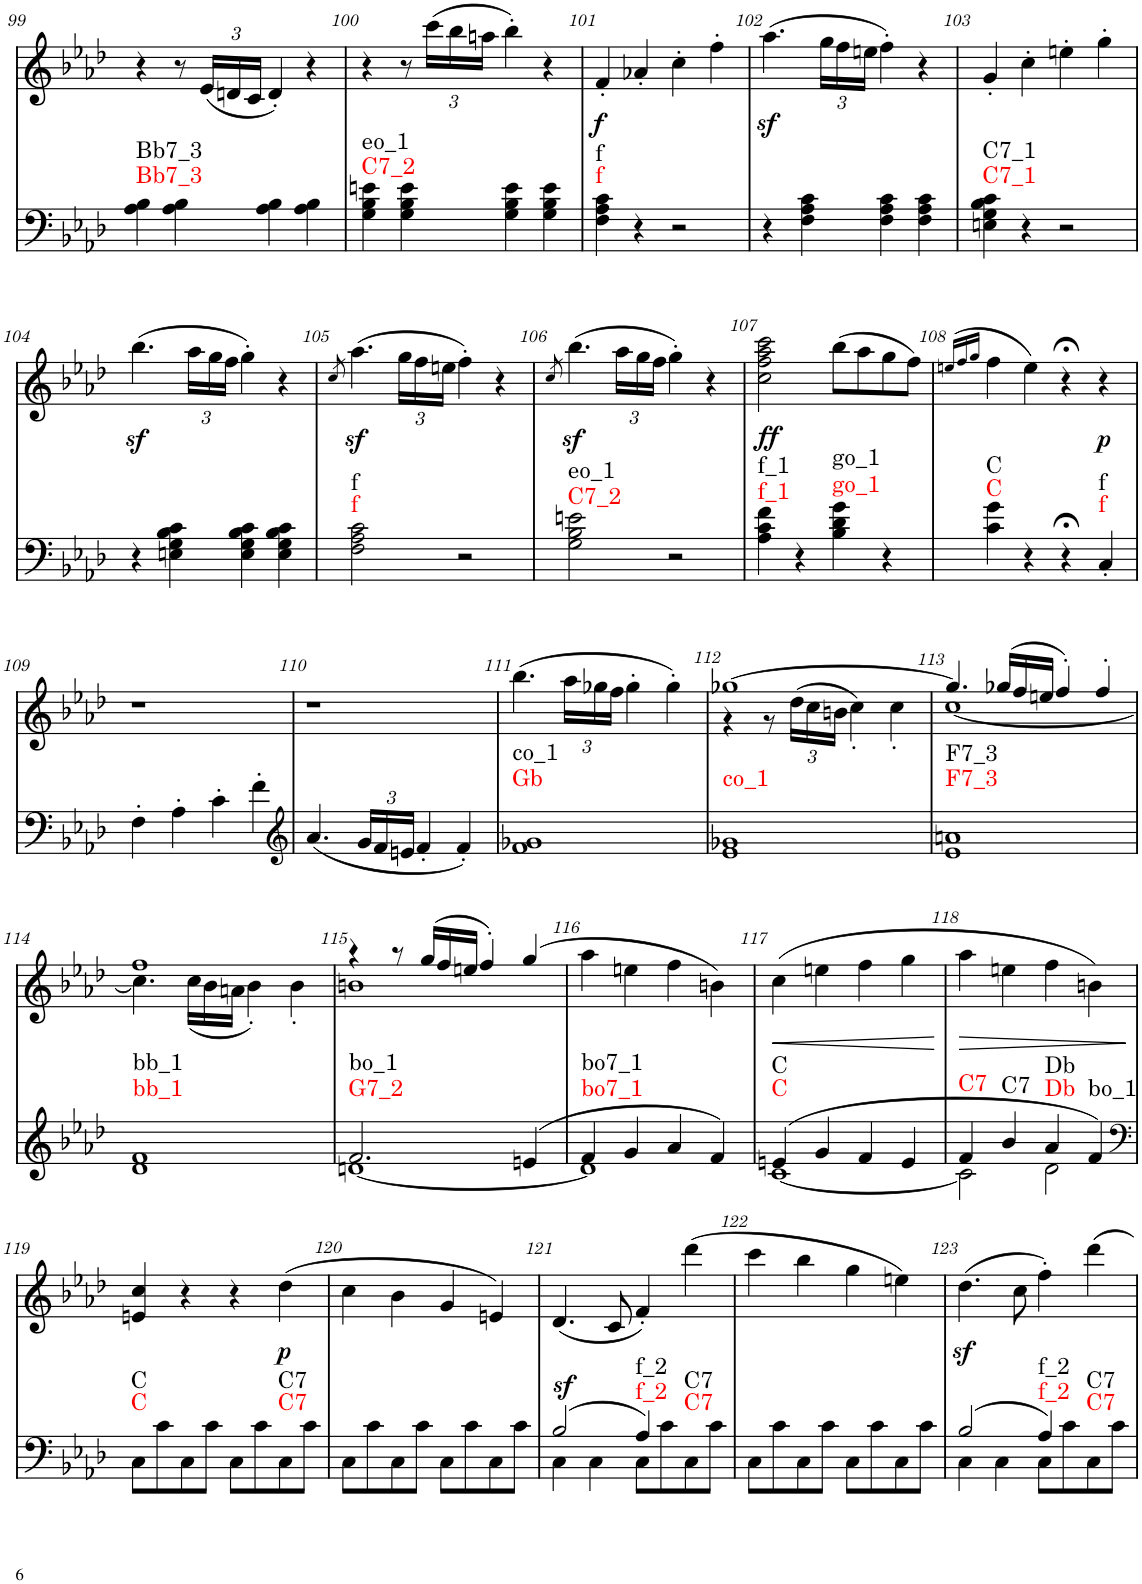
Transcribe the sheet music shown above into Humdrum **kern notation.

**kern	**dynam	**harte	**kern	**dynam
*part2	*part2	*part2	*part1	*part1
*staff2	*staff2	*	*staff1	*staff1
*I"piano	*	*	*I"piano	*
*I'Pno	*	*	*I'Pno	*
!!LO:PB:g=z
*clefF4	*	*	*clefG2	*
*k[b-e-a-d-]	*	*	*k[b-e-a-d-]	*
*f:	*	*	*f:	*
*M2/2	*	*	*M2/2	*
=99	=99	=99	=99	=99
!	!	!LO:H:n=1:kt=Bb7_3	!	!
!	!	!LO:H:n=2:kt=Bb7_3	!	!
4A-\ 4B-\	.	N N	4r	.
4A-\ 4B-\	.	.	8r	.
*	*	*	*Xbrackettup	*
.	.	.	(24e-/LL	.
.	.	.	24dn/	.
.	.	.	24c/JJ	.
4A-\ 4B-\	.	.	4d'/)	.
4A-\ 4B-\	.	.	4r	.
=100	=100	=100	=100	=100
!	!	!LO:H:n=1:kt=C7_2	!	!
!	!	!LO:H:n=2:kt=eo_1	!	!
4G\ 4B-\ 4en\	.	N N	4r	.
4G\ 4B-\ 4e\	.	.	8r	.
.	.	.	(24ccc\LL	.
.	.	.	24bb-\	.
.	.	.	24aan\JJ	.
4G\ 4B-\ 4e\	.	.	4bb-'\)	.
4G\ 4B-\ 4e\	.	.	4r	.
=101	=101	=101	=101	=101
!	!	!LO:H:n=1:kt=f	!	!LO:DY:b
!	!	!LO:H:n=2:kt=f	!	!
4F\ 4A-\ 4c\	.	N N	4f'/	f
4r	.	.	4a-X'/	.
2r	.	.	4cc'\	.
.	.	.	4ff'\	.
=102	=102	=102	=102	=102
4r	.	.	(4.aa-z<\	.
4F\ 4A-\ 4c\	.	.	.	.
.	.	.	24gg\LL	.
.	.	.	24ff\	.
.	.	.	24een\JJ	.
4F\ 4A-\ 4c\	.	.	4ff'\)	.
4F\ 4A-\ 4c\	.	.	4r	.
=103	=103	=103	=103	=103
!	!	!LO:H:n=1:kt=C7_1	!	!
!	!	!LO:H:n=2:kt=C7_1	!	!
4En\ 4G\ 4B-\ 4c\	.	N N	4g'/	.
4r	.	.	4cc'\	.
2r	.	.	4een'\	.
.	.	.	4gg'\	.
!!LO:LB:g=z
=104	=104	=104	=104	=104
4r	.	.	(4.bb-z<\	.
4En\ 4G\ 4B-\ 4c\	.	.	.	.
.	.	.	24aa-\LL	.
.	.	.	24gg\	.
.	.	.	24ff\JJ	.
4E\ 4G\ 4B-\ 4c\	.	.	4gg'\)	.
4E\ 4G\ 4B-\ 4c\	.	.	4r	.
=105	=105	=105	=105	=105
.	.	.	8qcc/	.
!	!	!LO:H:n=1:kt=f	!	!
!	!	!LO:H:n=2:kt=f	!	!
2F\ 2A-\ 2c\	.	N N	(4.aa-z<\	.
.	.	.	24gg\LL	.
.	.	.	24ff\	.
.	.	.	24een\JJ	.
2r	.	.	4ff'\)	.
.	.	.	4r	.
=106	=106	=106	=106	=106
.	.	.	8qcc/	.
!	!	!LO:H:n=1:kt=C7_2	!	!
!	!	!LO:H:n=2:kt=eo_1	!	!
2G\ 2B-\ 2en\	.	N N	(4.bb-z<\	.
.	.	.	24aa-\LL	.
.	.	.	24gg\	.
.	.	.	24ff\JJ	.
2r	.	.	4gg'\)	.
.	.	.	4r	.
=107	=107	=107	=107	=107
!	!	!LO:H:n=1:kt=f_1	!	!LO:DY:b
!	!	!LO:H:n=2:kt=f_1	!	!
4A-\ 4c\ 4f\	.	N N	2cc\ 2ff\ 2aa-\ 2ccc\	ff
4r	.	.	.	.
!	!	!LO:H:n=1:kt=go_1	!	!
!	!	!LO:H:n=2:kt=go_1	!	!
4B-\ 4d-\ 4g\	.	N N	(8bb-\L	.
.	.	.	8aa-\	.
4r	.	.	8gg\	.
.	.	.	8ff\J)	.
=108	=108	=108	=108	=108
.	.	.	(>16qeen/LL	.
.	.	.	16qff/	.
.	.	.	16qgg/JJ	.
!	!	!LO:H:n=1:kt=C	!	!
!	!	!LO:H:n=2:kt=C	!	!
4c\ 4g\	.	N N	4ff\	.
4r	.	.	4ee\)	.
4r;<	.	.	4r;<	.
!	!	!LO:H:n=1:kt=f	!	!LO:DY:b
!	!	!LO:H:n=2:kt=f	!	!
4C'/	.	N N	4r	p
!!LO:LB:g=z
=109	=109	=109	=109	=109
4F'\	.	.	1r	.
4A-'\	.	.	.	.
4c'\	.	.	.	.
4f'\	.	.	.	.
=110	=110	=110	=110	=110
*clefG2	*	*	*	*
(4.a-/	.	.	1r	.
*Xbrackettup	*	*	*	*
24g/LL	.	.	.	.
24f/	.	.	.	.
24en/JJ	.	.	.	.
4f'/	.	.	.	.
4f'/)	.	.	.	.
=111	=111	=111	=111	=111
!	!	!LO:H:n=1:kt=Gb	!	!
!	!	!LO:H:n=2:kt=co_1	!	!
1f 1g-X	.	N N	(4.bb-\	.
.	.	.	24aa-\LL	.
.	.	.	24gg-X\	.
.	.	.	24ff\JJ	.
.	.	.	4gg-'\	.
.	.	.	4gg-'\)	.
=112	=112	=112	=112	=112
*	*	*	*^	*
!	!	!LO:H:kt=co_1	!	!	!
1e- 1g-X	.	N	[1gg-X	4r	.
.	.	.	.	8r	.
.	.	.	.	(>24dd-\LL	.
.	.	.	.	24cc\	.
.	.	.	.	24bn\JJ	.
.	.	.	.	4cc'\)	.
.	.	.	.	4cc'\	.
=113	=113	=113	=113	=113	=113
!	!	!LO:H:n=1:kt=F7_3	!	!	!
!	!	!LO:H:n=2:kt=F7_3	!	!	!
1e- 1an	.	N N	4.gg-/]	[1cc	.
.	.	.	(>24gg-X/LL	.	.
.	.	.	24ff/	.	.
.	.	.	24een/JJ	.	.
.	.	.	4ff'/)	.	.
.	.	.	4ff'/	.	.
!!LO:LB:g=z	!!
=114	=114	=114	=114	=114	=114
!	!	!LO:H:n=1:kt=bb_1	!	!	!
!	!	!LO:H:n=2:kt=bb_1	!	!	!
1d- 1f	.	N N	1ff	4.cc\]	.
.	.	.	.	(24cc\LL	.
.	.	.	.	24b-\	.
.	.	.	.	24an\JJ	.
.	.	.	.	4b-'\)	.
.	.	.	.	4b-'\	.
=115	=115	=115	=115	=115	=115
*^	*	*	*	*	*
!	!	!	!LO:H:n=1:kt=G7_2	!	!	!
!	!	!	!LO:H:n=2:kt=bo_1	!	!	!
2.f/	[1dn	.	N N	4r	1bn	.
.	.	.	.	8r	.	.
.	.	.	.	(24gg/LL	.	.
.	.	.	.	24ff/	.	.
.	.	.	.	24een/JJ	.	.
.	.	.	.	4ff'/)	.	.
(4en/	.	.	.	(4gg/	.	.
*	*	*	*	*v	*v	*
=116	=116	=116	=116	=116	=116
!	!	!	!LO:H:n=1:kt=bo7_1	!	!
!	!	!	!LO:H:n=2:kt=bo7_1	!	!
4f/	1d]	.	N N	4aa-\	.
4g/	.	.	.	4een\	.
4a-/	.	.	.	4ff\	.
4f/)	.	.	.	4bn\)	.
=117	=117	=117	=117	=117	=117
!	!	!	!LO:H:n=1:kt=C	!	!LO:HP:b
!	!	!	!LO:H:n=2:kt=C	!	!
(4en/	[1c	.	N N	(4cc\	<
4g/	.	.	.	4een\	.
4f/	.	.	.	4ff\	.
4e/	.	.	.	4gg\	.
*v	*v	*	*	*	*
.	.	.	.	[
=118	=118	=118	=118	=118
*^	*	*	*	*
!	!	!	!LO:H:kt=C7	!	!LO:HP:b
4f/	2c\]	.	N	4aa-\	>
!	!	!	!LO:H:kt=C7	!	!
4b-/	.	.	N	4een\	.
!	!	!	!LO:H:n=1:kt=Db	!	!
!	!	!	!LO:H:n=2:kt=Db	!	!
4a-/	2d-\	.	N N	4ff\	.
!	!	!	!LO:H:kt=bo_1	!	!
4f/)	.	.	N	4bn\)	.
*v	*v	*	*	*	*
.	.	.	.	]
!!LO:LB:g=z
=119	=119	=119	=119	=119
*clefF4	*	*	*	*
!	!	!LO:H:n=1:kt=C	!	!
!	!	!LO:H:n=2:kt=C	!	!
8C\L	.	N N	4en/ 4cc/	.
8c\	.	.	.	.
8C\	.	.	4r	.
8c\J	.	.	.	.
8C\L	.	.	4r	.
8c\	.	.	.	.
!	!	!LO:H:n=1:kt=C7	!	!LO:DY:b
!	!	!LO:H:n=2:kt=C7	!	!
8C\	.	N N	(4dd-\	p
8c\J	.	.	.	.
=120	=120	=120	=120	=120
8C\L	.	.	4cc\	.
8c\	.	.	.	.
8C\	.	.	4b-\	.
8c\J	.	.	.	.
8C\L	.	.	4g/	.
8c\	.	.	.	.
8C\	.	.	4en/)	.
8c\J	.	.	.	.
=121	=121	=121	=121	=121
*^	*	*	*	*
!	!	!LO:DY:a	!	!	!
(2B-/	4C\	sf	.	(4.d-/	.
.	4C\	.	.	.	.
.	.	.	.	8c/	.
!	!	!	!LO:H:n=1:kt=f_2	!	!
!	!	!	!LO:H:n=2:kt=f_2	!	!
4A-/)	8C\L	.	N N	4f'/)	.
.	8c\	.	.	.	.
!	!	!	!LO:H:n=1:kt=C7	!	!
!	!	!	!LO:H:n=2:kt=C7	!	!
4ryy	8C\	.	N N	(4ddd-\	.
.	8c\J	.	.	.	.
*v	*v	*	*	*	*
=122	=122	=122	=122	=122
8C\L	.	.	4ccc\	.
8c\	.	.	.	.
8C\	.	.	4bb-\	.
8c\J	.	.	.	.
8C\L	.	.	4gg\	.
8c\	.	.	.	.
8C\	.	.	4een\)	.
8c\J	.	.	.	.
=123	=123	=123	=123	=123
*^	*	*	*	*
(2B-/	4C\	.	.	(4.dd-z<\	.
.	4C\	.	.	.	.
.	.	.	.	8cc\	.
!	!	!	!LO:H:n=1:kt=f_2	!	!
!	!	!	!LO:H:n=2:kt=f_2	!	!
4A-/)	8C\L	.	N N	4ff'\)	.
.	8c\	.	.	.	.
!	!	!	!LO:H:n=1:kt=C7	!	!
!	!	!	!LO:H:n=2:kt=C7	!	!
4ryy	8C\	.	N N	4ddd-\	.
.	8c\J	.	.	.	.
*v	*v	*	*	*	*
=	=	=	=	=
*-	*-	*-	*-	*-
